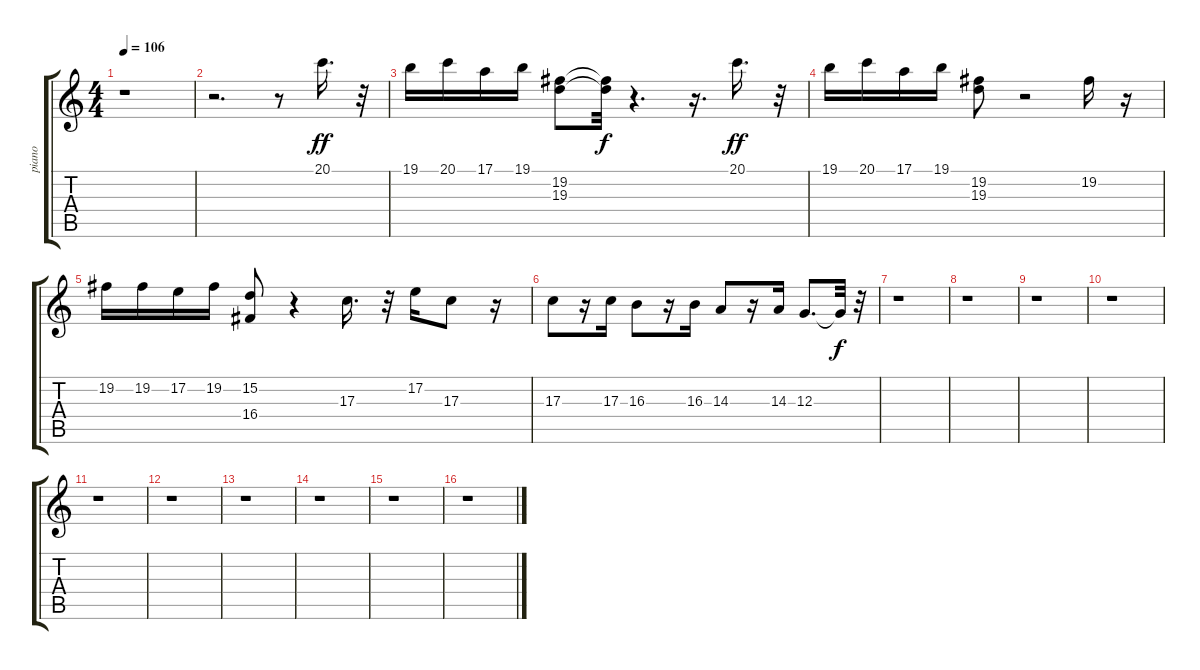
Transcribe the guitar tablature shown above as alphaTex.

\track ("piano" "piano") {instrument brightacousticpiano}
\staff {score tabs}
\tuning (E4 B3 G3 D3 A2 E2) {hide}
\ts (4 4)
\tempo 106
\clef g2
\ks c
r.1{dy ff} |
r.2{d} r.8 20.1.16{d volume 14} r.32 |
19.1.16 20.1.16 17.1.16 19.1.16 (19.2 19.3).8 (19.2{t} 19.3{t}).32{dy f} r.4{d} r.16{d} 20.1.16{d dy ff} r.32 |
19.1.16 20.1.16 17.1.16 19.1.16 (19.2 19.3).8 r.2 19.2.16 r.16 |
19.2.16 19.2.16 17.2.16 19.2.16 (15.2 16.4).8 r.4 17.3.16{d} r.32 17.2.16 17.3.8 r.16 |
17.3.8 r.16 17.3.16{volume 14} 16.3.8 r.16 16.3.16 14.3.8 r.16 14.3.16 12.3.8{d} 12.3{t}.32{dy f} r.32 |
r.1 |
r.1 |
r.1 |
r.1 |
r.1 |
r.1 |
r.1 |
r.1 |
r.1 |
r.1
